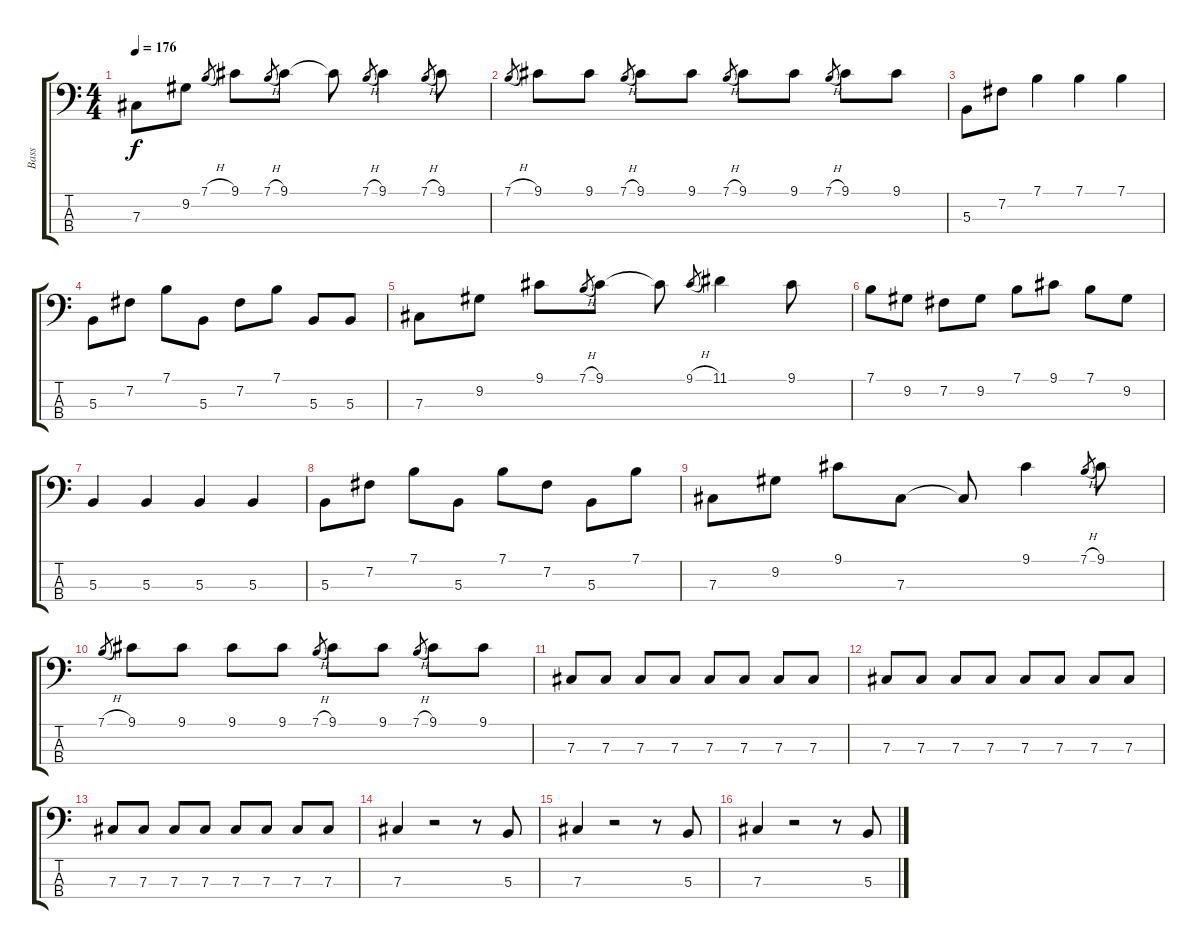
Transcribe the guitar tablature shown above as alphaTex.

\track ("Bass" "Bass") {instrument electricbassfinger}
\staff {score tabs}
\tuning (E2 B1 Gb1 Db1) {hide}
\ts (4 4)
\tempo 176
\clef f4
\ks c
7.3.8{dy f} 9.2.8 7.1{h}.8{gr} 9.1.8 7.1{h}.8{gr} 9.1.8 9.1{t}.8 7.1{h}.8{gr} 9.1.4 7.1{h}.8{gr} 9.1.8 |
7.1{h}.8{gr} 9.1.8 9.1.8 7.1{h}.8{gr} 9.1.8 9.1.8 7.1{h}.8{gr} 9.1.8 9.1.8 7.1{h}.8{gr} 9.1.8 9.1.8 |
5.3.8 7.2.8 7.1.4 7.1.4 7.1.4 |
5.3.8 7.2.8 7.1.8 5.3.8 7.2.8 7.1.8 5.3.8 5.3.8 |
7.3.8 9.2.8 9.1.8 7.1{h}.8{gr} 9.1.8 9.1{t}.8 9.1{h}.8{gr} 11.1.4 9.1.8 |
7.1.8 9.2.8 7.2.8 9.2.8 7.1.8 9.1.8 7.1.8 9.2.8 |
5.3.4 5.3.4 5.3.4 5.3.4 |
5.3.8 7.2.8 7.1.8 5.3.8 7.1.8 7.2.8 5.3.8 7.1.8 |
7.3.8 9.2.8 9.1.8 7.3.8 7.3{t}.8 9.1.4 7.1{h}.8{gr} 9.1.8 |
7.1{h}.8{gr} 9.1.8 9.1.8 9.1.8 9.1.8 7.1{h}.8{gr} 9.1.8 9.1.8 7.1{h}.8{gr} 9.1.8 9.1.8 |
7.3.8 7.3.8 7.3.8 7.3.8 7.3.8 7.3.8 7.3.8 7.3.8 |
7.3.8 7.3.8 7.3.8 7.3.8 7.3.8 7.3.8 7.3.8 7.3.8 |
7.3.8 7.3.8 7.3.8 7.3.8 7.3.8 7.3.8 7.3.8 7.3.8 |
7.3.4 r.2 r.8 5.3.8 |
7.3.4 r.2 r.8 5.3.8 |
7.3.4 r.2 r.8 5.3.8
